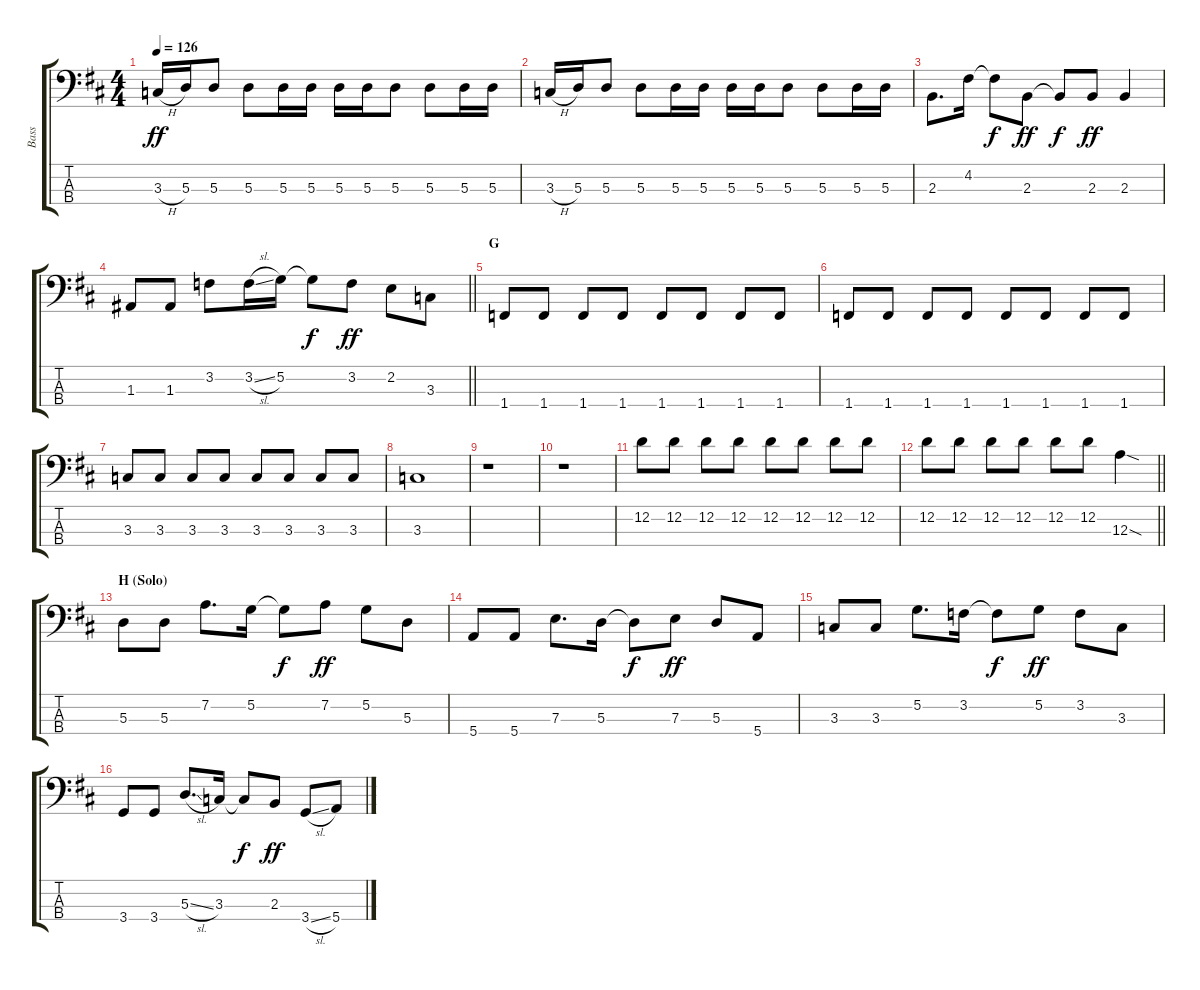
\track ("Bass" "Bass") {instrument electricbasspick}
\staff {score tabs}
\tuning (G2 D2 A1 E1) {hide}
\ts (4 4)
\tempo 126
\clef f4
\ks d
3.3{h}.16{dy ff} 5.3.16 5.3.8 5.3.8 5.3.16 5.3.16 5.3.16 5.3.16 5.3.8 5.3.8 5.3.16 5.3.16 |
3.3{h}.16 5.3.16 5.3.8 5.3.8 5.3.16 5.3.16 5.3.16 5.3.16 5.3.8 5.3.8 5.3.16 5.3.16 |
2.3.8{d} 4.2.16 4.2{t}.8{dy f} 2.3.8{dy ff} 2.3{t}.8{dy f} 2.3.8{dy ff} 2.3.4 |
\barLineRight lightlight
1.3.8 1.3.8 3.2.8 3.2{sl}.16 5.2.16 5.2{t}.8{dy f} 3.2.8{dy ff} 2.2.8 3.3.8 |
\section ("" "G")
1.4.8 1.4.8 1.4.8 1.4.8 1.4.8 1.4.8 1.4.8 1.4.8 |
1.4.8 1.4.8 1.4.8 1.4.8 1.4.8 1.4.8 1.4.8 1.4.8 |
3.3.8 3.3.8 3.3.8 3.3.8 3.3.8 3.3.8 3.3.8 3.3.8 |
3.3.1 |
r.1 |
r.1 |
12.2.8 12.2.8 12.2.8 12.2.8 12.2.8 12.2.8 12.2.8 12.2.8 |
\barLineRight lightlight
12.2.8 12.2.8 12.2.8 12.2.8 12.2.8 12.2.8 12.3{sod}.4 |
\section ("" "H (Solo)")
5.3.8 5.3.8 7.2.8{d} 5.2.16 5.2{t}.8{dy f} 7.2.8{dy ff} 5.2.8 5.3.8 |
5.4.8 5.4.8 7.3.8{d} 5.3.16 5.3{t}.8{dy f} 7.3.8{dy ff} 5.3.8 5.4.8 |
3.3.8 3.3.8 5.2.8{d} 3.2.16 3.2{t}.8{dy f} 5.2.8{dy ff} 3.2.8 3.3.8 |
3.4.8 3.4.8 5.3{sl}.8{d} 3.3.16 3.3{t}.8{dy f} 2.3.8{dy ff} 3.4{sl}.8 5.4.8
